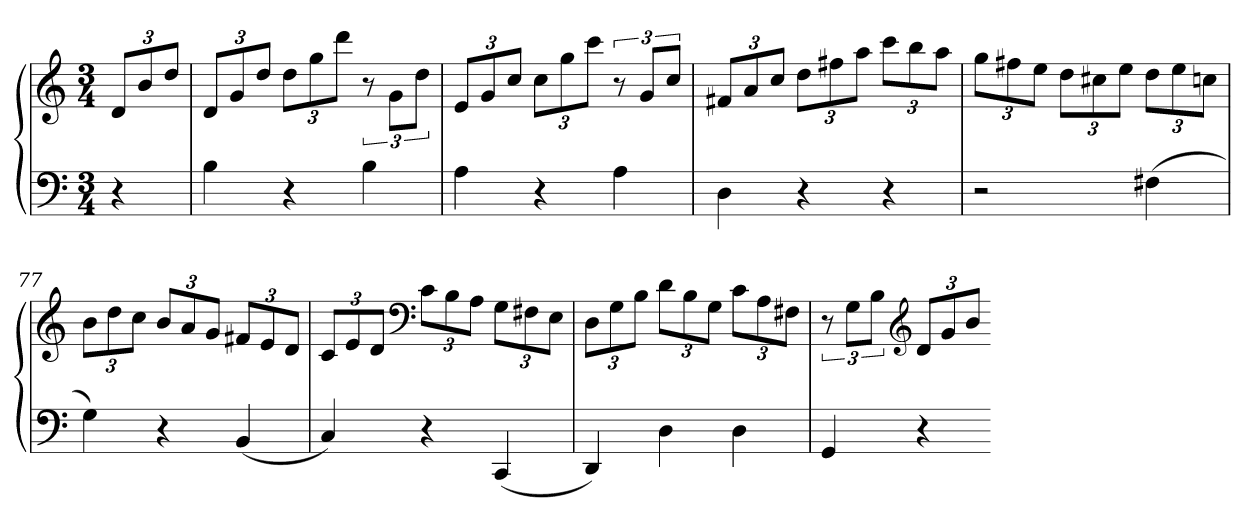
**kern	**kern
*part1	*part1
*staff2	*staff1
*clefF4	*clefG2
*k[]	*k[]
*C:	*C:
*M3/4	*M3/4
=	=
4r	12dL
.	12b
.	12ddJ
=73	=73
4B	12dL
.	12g
.	12ddJ
4r	12ddL
.	12gg
.	12dddJ
4B	12r
.	12gL
.	12ddJ
=74	=74
4A	12eL
.	12g
.	12ccJ
4r	12ccL
.	12gg
.	12cccJ
4A	12r
.	12gL
.	12ccJ
=75	=75
4D	12f#XL
.	12a
.	12ccJ
4r	12ddL
.	12ff#X
.	12aaJ
4r	12cccL
.	12bb
.	12aaJ
=76	=76
2r	12ggL
.	12ff#X
.	12eeJ
.	12ddL
.	12cc#X
.	12eeJ
(4F#X	12ddL
.	12ee
.	12ccnJ
=77	=77
4G)	12bL
.	12dd
.	12ccJ
4r	12bL
.	12a
.	12gJ
(4BB	12f#XL
.	12e
.	12dJ
=78	=78
4C)	12cL
.	12e
.	12dJ
*	*clefF4
4r	12cL
.	12B
.	12AJ
(4CC	12GL
.	12F#X
.	12EJ
=79	=79
4DD)	12DL
.	12G
.	12BJ
4D	12dL
.	12B
.	12GJ
4D	12cL
.	12A
.	12F#XJ
=80	=80
4GG	12r
.	12GL
.	12BJ
*	*clefG2
4r	12dL
.	12g
.	12bJ
=-	=-
*-	*-
